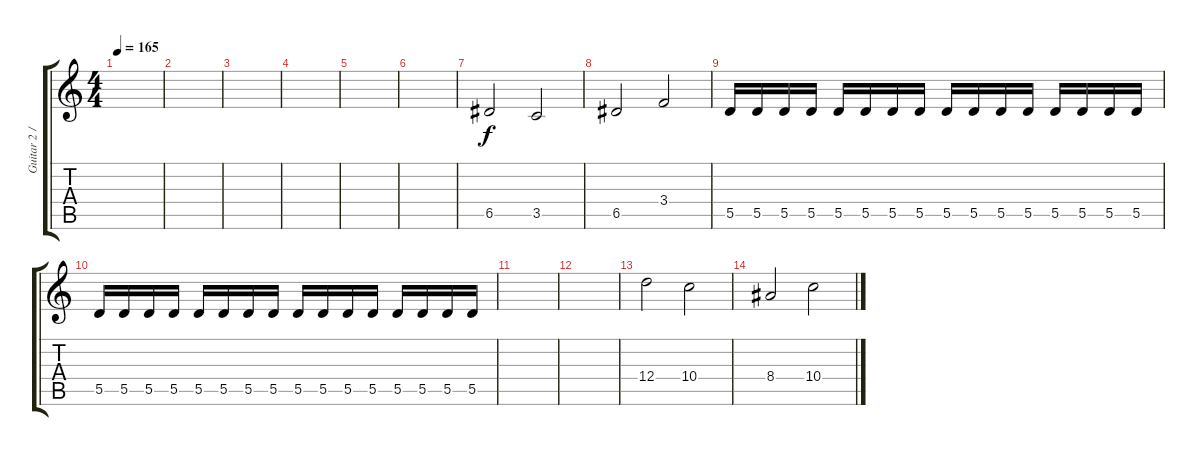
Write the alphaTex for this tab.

\track ("Guitar 2 / Keyboard solo" "Guitar 2 /") {instrument distortionguitar}
\staff {score tabs}
\tuning (E4 B3 G3 D3 A2 E2) {hide}
\ts (4 4)
\tempo 165
\clef g2
\ks c
|
|
|
|
|
|
6.5.2 3.5.2 |
6.5.2 3.4.2 |
5.5.16 5.5.16 5.5.16 5.5.16 5.5.16 5.5.16 5.5.16 5.5.16 5.5.16 5.5.16 5.5.16 5.5.16 5.5.16 5.5.16 5.5.16 5.5.16 |
5.5.16 5.5.16 5.5.16 5.5.16 5.5.16 5.5.16 5.5.16 5.5.16 5.5.16 5.5.16 5.5.16 5.5.16 5.5.16 5.5.16 5.5.16 5.5.16 |
|
|
12.4.2 10.4.2 |
8.4.2 10.4.2
